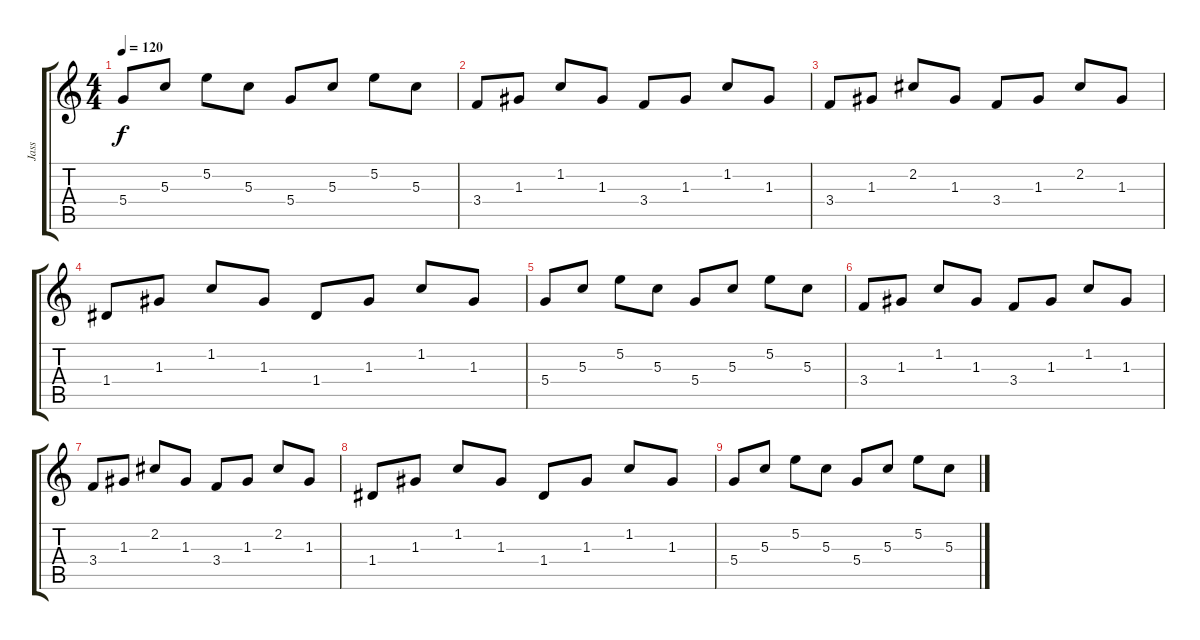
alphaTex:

\track ("Jass" "Jass") {instrument electricguitarjazz}
\staff {score tabs}
\tuning (E4 B3 G3 D3 A2 E2) {hide}
\ts (4 4)
\tempo 120
\clef g2
\ks c
5.4.8{dy f} 5.3.8 5.2.8 5.3.8 5.4.8 5.3.8 5.2.8 5.3.8 |
3.4.8 1.3.8 1.2.8 1.3.8 3.4.8 1.3.8 1.2.8 1.3.8 |
3.4.8 1.3.8 2.2.8 1.3.8 3.4.8 1.3.8 2.2.8 1.3.8 |
1.4.8 1.3.8 1.2.8 1.3.8 1.4.8 1.3.8 1.2.8 1.3.8 |
5.4.8 5.3.8 5.2.8 5.3.8 5.4.8 5.3.8 5.2.8 5.3.8 |
3.4.8 1.3.8 1.2.8 1.3.8 3.4.8 1.3.8 1.2.8 1.3.8 |
3.4.8 1.3.8 2.2.8 1.3.8 3.4.8 1.3.8 2.2.8 1.3.8 |
1.4.8 1.3.8 1.2.8 1.3.8 1.4.8 1.3.8 1.2.8 1.3.8 |
5.4.8 5.3.8 5.2.8 5.3.8 5.4.8 5.3.8 5.2.8 5.3.8
